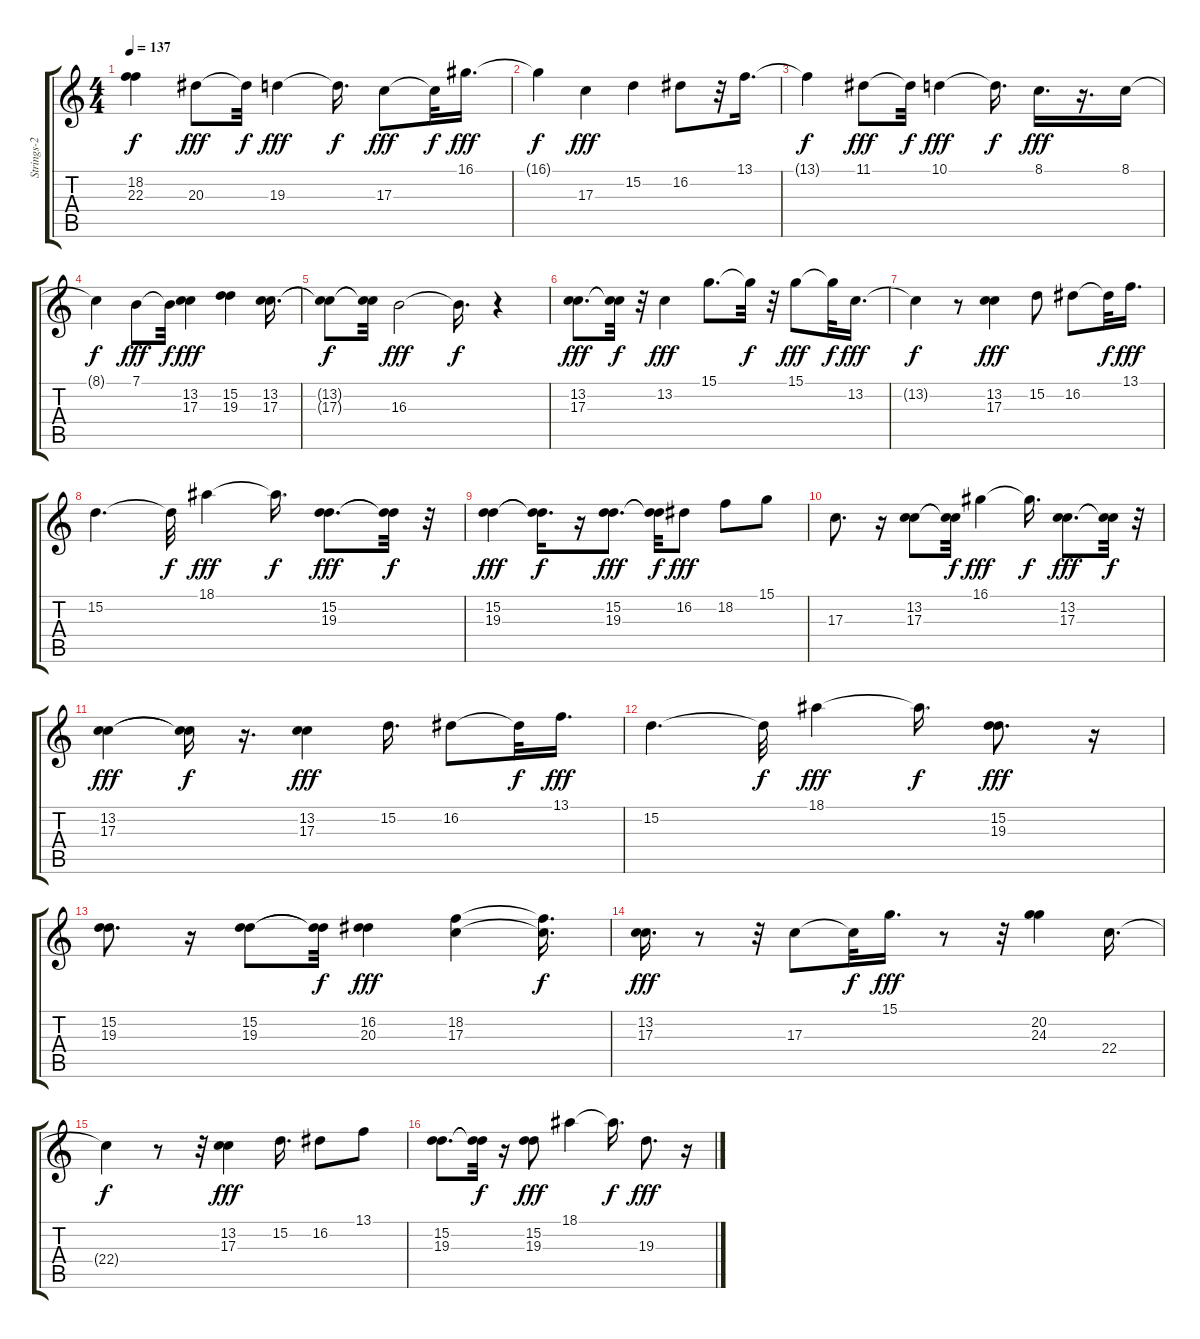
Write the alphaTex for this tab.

\track ("Strings-2" "Strings-2") {instrument synthstrings2}
\staff {score tabs}
\tuning (E4 B3 G3 D3 A2 E2) {hide}
\ts (4 4)
\tempo 137
\clef g2
\ks c
(18.2{t} 22.3{t}).4{dy f} 20.3.8{dy fff} 20.3{t}.32{dy f} 19.3.4{dy fff} 19.3{t}.16{d dy f} 17.3.8{dy fff} 17.3{t}.32{dy f} 16.1.16{d dy fff} |
16.1{t}.4{dy f} 17.3.4{dy fff} 15.2.4 16.2.8 r.32 13.1.16{d} |
13.1{t}.4{dy f} 11.1.8{dy fff} 11.1{t}.32{dy f} 10.1.4{dy fff} 10.1{t}.16{d dy f} 8.1.16{d dy fff} r.16{d} 8.1.16 |
8.1{t}.4{dy f} 7.1.8{dy fff} 7.1{t}.32{dy f} (13.2 17.3).4{dy fff} (15.2 19.3).4 (13.2 17.3).16{d} |
(13.2{t} 17.3{t}).8{dy f} (13.2{t} 17.3{t}).32 16.3.2{dy fff} 16.3{t}.16{d dy f} r.4 |
(13.2 17.3).8{d dy fff} (13.2{t} 17.3{t}).32{dy f} r.32 13.2.4{dy fff} 15.1.8{d} 15.1{t}.32{dy f} r.32 15.1.8{dy fff} 15.1{t}.32{dy f} 13.2.16{d dy fff} |
13.2{t}.4{dy f} r.8 (13.2 17.3).4{dy fff} 15.2.8 16.2.8 16.2{t}.32{dy f} 13.1.16{d dy fff} |
15.2.4{d} 15.2{t}.32{dy f} 18.1.4{dy fff} 18.1{t}.16{d dy f} (15.2 19.3).8{d dy fff} (15.2{t} 19.3{t}).32{dy f} r.32 |
(15.2 19.3).4{dy fff} (15.2{t} 19.3{t}).16{d dy f} r.16 (15.2 19.3).8{d dy fff} (15.2{t} 19.3{t}).32{dy f} 16.2.8{dy fff} 18.2.8 15.1.8 |
17.3.8{d} r.16 (13.2 17.3).8 (13.2{t} 17.3{t}).32{dy f} 16.1.4{dy fff} 16.1{t}.16{d dy f} (13.2 17.3).8{d dy fff} (13.2{t} 17.3{t}).32{dy f} r.32 |
(13.2 17.3).4{dy fff} (13.2{t} 17.3{t}).16{dy f} r.16{d} (13.2 17.3).4{dy fff} 15.2.16{d} 16.2.8 16.2{t}.32{dy f} 13.1.16{d dy fff} |
15.2.4{d} 15.2{t}.32{dy f} 18.1.4{dy fff} 18.1{t}.16{d dy f} (15.2 19.3).8{d dy fff} r.16 |
(15.2 19.3).8{d} r.16 (15.2 19.3).8 (15.2{t} 19.3{t}).32{dy f} (16.2 20.3).4{dy fff} (18.2 17.3).4 (18.2{t} 17.3{t}).16{d dy f} |
(13.2 17.3).16{d dy fff} r.8 r.32 17.3.8 17.3{t}.32{dy f} 15.1.16{d dy fff} r.8 r.32 (20.2 24.3).4 22.4.16{d} |
22.4{t}.4{dy f} r.8 r.32 (13.2 17.3).4{dy fff} 15.2.16{d} 16.2.8 13.1.8 |
(15.2 19.3).8{d} (15.2{t} 19.3{t}).32{dy f} r.16 (15.2 19.3).8{dy fff} 18.1.4 18.1{t}.16{d dy f} 19.3.8{d dy fff} r.16
